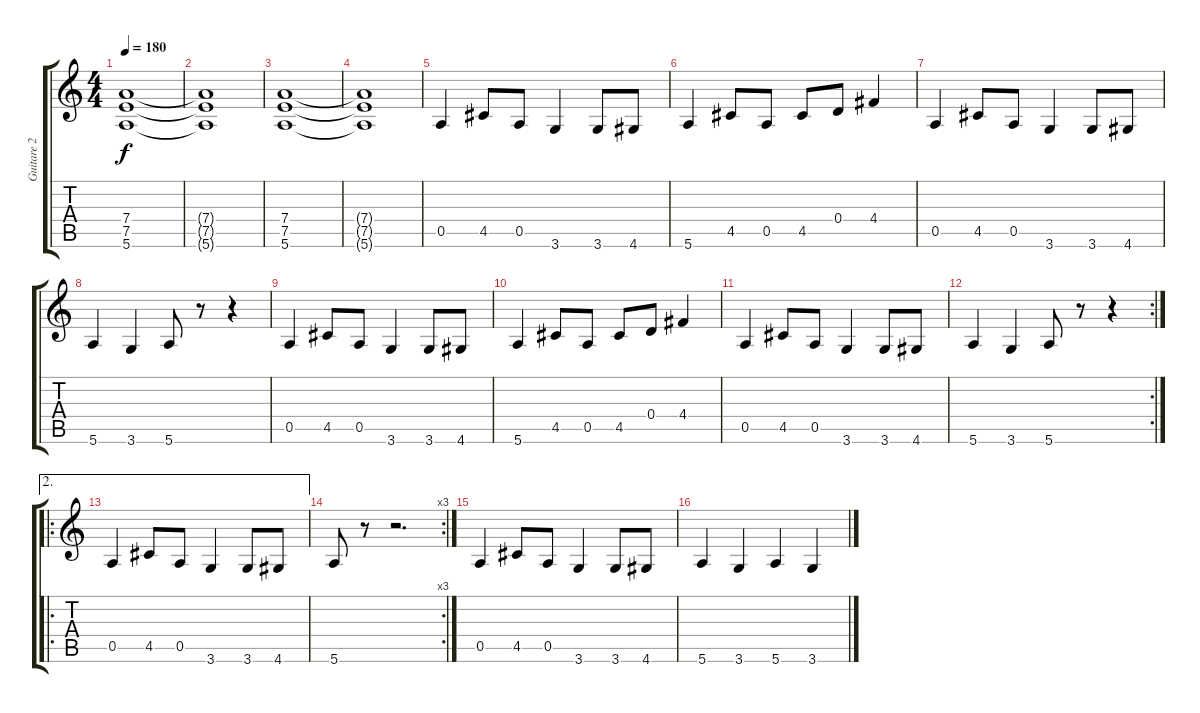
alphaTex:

\track ("Guitare 2" "Guitare 2") {instrument distortionguitar}
\staff {score tabs}
\tuning (E4 B3 G3 D3 A2 E2) {hide}
\ts (4 4)
\tempo 180
\clef g2
\ks c
(7.4 7.5 5.6).1{dy f} |
(7.4{t} 7.5{t} 5.6{t}).1 |
(7.4 7.5 5.6).1 |
(7.4{t} 7.5{t} 5.6{t}).1 |
0.5.4 4.5.8 0.5.8 3.6.4 3.6.8 4.6.8 |
5.6.4 4.5.8 0.5.8 4.5.8 0.4.8 4.4.4 |
0.5.4 4.5.8 0.5.8 3.6.4 3.6.8 4.6.8 |
5.6.4 3.6.4 5.6.8 r.8 r.4 |
0.5.4 4.5.8 0.5.8 3.6.4 3.6.8 4.6.8 |
5.6.4 4.5.8 0.5.8 4.5.8 0.4.8 4.4.4 |
0.5.4 4.5.8 0.5.8 3.6.4 3.6.8 4.6.8 |
\rc 2
5.6.4 3.6.4 5.6.8 r.8 r.4 |
\ae 2
\ro
0.5.4 4.5.8 0.5.8 3.6.4 3.6.8 4.6.8 |
\rc 3
5.6.8 r.8 r.2{d} |
0.5.4 4.5.8 0.5.8 3.6.4 3.6.8 4.6.8 |
5.6.4 3.6.4 5.6.4 3.6.4
